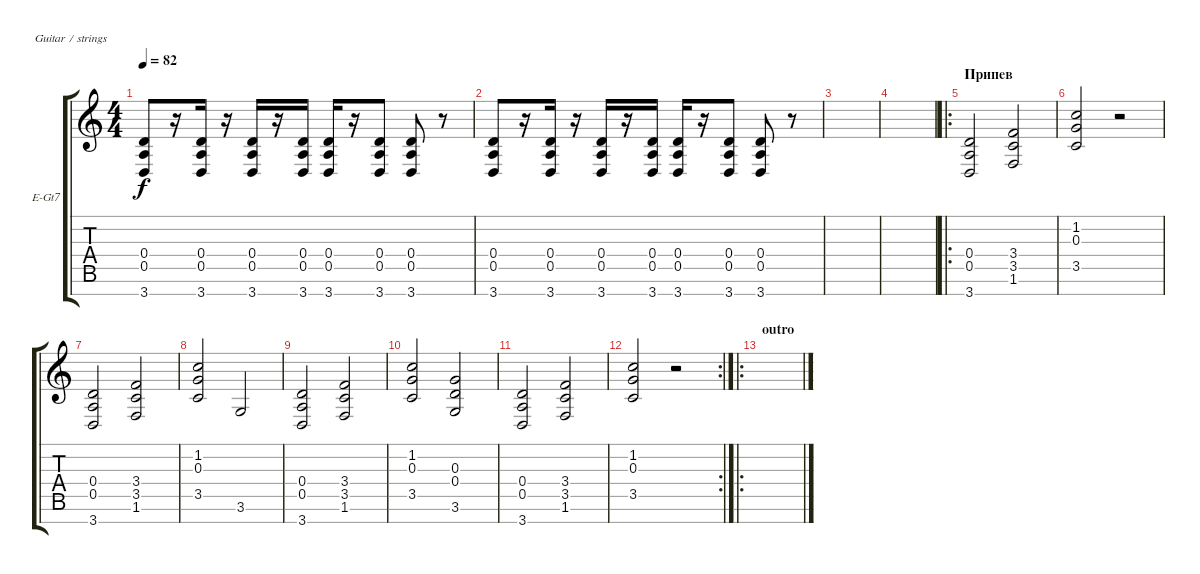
\defaultSystemsLayout 4
\bracketExtendMode groupsimilarinstruments
\firstSystemTrackNameOrientation horizontal
\otherSystemsTrackNameOrientation horizontal
\track ("Electric Guitar" "E-Gt7") {instrument distortionguitar}
\staff {score tabs}
\tuning (E4 B3 G3 D3 A2 E2 B1)
\ts (4 4)
\tempo 82
\clef g2
\scale
0.333333
\ks c
(3.7 0.5 0.4).8{dy f} r.16 (3.7 0.5 0.4).16 r.16 (3.7 0.5 0.4).16 r.16 (3.7 0.5 0.4).16 (0.5 3.7 0.4).16 r.16 (3.7 0.5 0.4).8 (3.7 0.5 0.4).8 r.8 |
\scale
0.333333 (3.7 0.5 0.4).8 r.16 (3.7 0.5 0.4).16 r.16 (3.7 0.5 0.4).16 r.16 (3.7 0.5 0.4).16 (0.5 3.7 0.4).16 r.16 (3.7 0.5 0.4).8 (3.7 0.5 0.4).8 r.8 |
\scale
0.313131 |
\scale
0.313131 |
\ro
\section ("" "Припев")
\scale
0.373737 (3.7 0.5 0.4).2 (1.6 3.5 3.4).2 |
\scale
0.333333 (3.5 0.3 1.2).2 r.2 |
\scale
0.333333 (3.7 0.5 0.4).2 (1.6 3.5 3.4).2 |
\scale
0.333333 (3.5 0.3 1.2).2 3.6.2 |
\scale
0.333333 (3.7 0.5 0.4).2 (1.6 3.5 3.4).2 |
\scale
0.333333 (3.5 0.3 1.2).2 (3.6 0.4 0.3).2 |
\scale
0.333333 (3.7 0.5 0.4).2 (1.6 3.5 3.4).2 |
\rc 2
\scale
0.333333 (3.5 0.3 1.2).2 r.2 |
\ro
\section ("" "outro")
\scale
0.362745 |
\scale
0.303922 |
\scale
0.313131 |
\scale
0.313131
